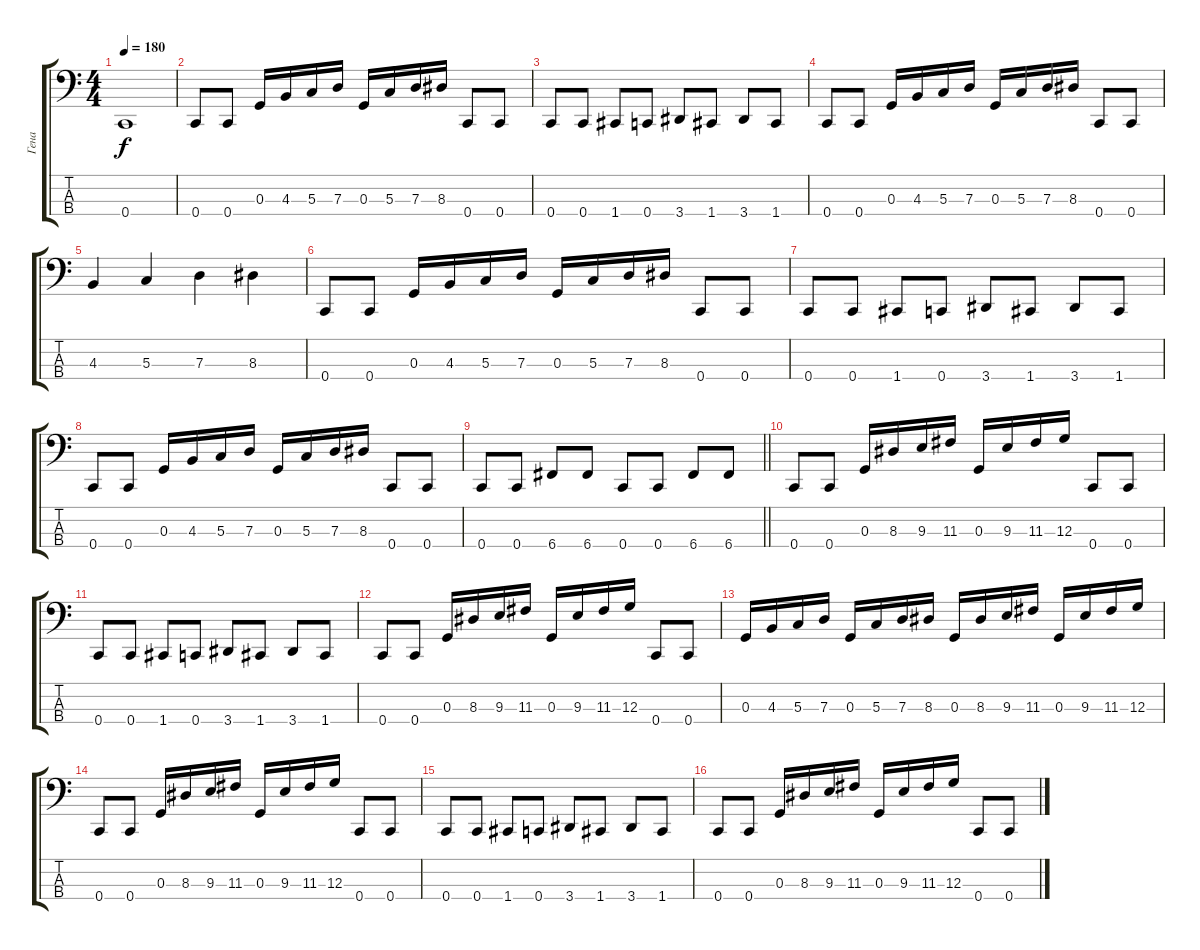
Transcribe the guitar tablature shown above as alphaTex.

\track ("Гена" "Гена") {instrument electricbasspick}
\staff {score tabs}
\tuning (F2 C2 G1 C1) {hide}
\ts (4 4)
\tempo 180
\clef f4
\ks c
0.4.1{dy f} |
0.4.8 0.4.8 0.3.16 4.3.16 5.3.16 7.3.16 0.3.16 5.3.16 7.3.16 8.3.16 0.4.8 0.4.8 |
0.4.8 0.4.8 1.4.8 0.4.8 3.4.8 1.4.8 3.4.8 1.4.8 |
0.4.8 0.4.8 0.3.16 4.3.16 5.3.16 7.3.16 0.3.16 5.3.16 7.3.16 8.3.16 0.4.8 0.4.8 |
4.3.4 5.3.4 7.3.4 8.3.4 |
0.4.8 0.4.8 0.3.16 4.3.16 5.3.16 7.3.16 0.3.16 5.3.16 7.3.16 8.3.16 0.4.8 0.4.8 |
0.4.8 0.4.8 1.4.8 0.4.8 3.4.8 1.4.8 3.4.8 1.4.8 |
0.4.8 0.4.8 0.3.16 4.3.16 5.3.16 7.3.16 0.3.16 5.3.16 7.3.16 8.3.16 0.4.8 0.4.8 |
\barLineRight lightlight
0.4.8 0.4.8 6.4.8 6.4.8 0.4.8 0.4.8 6.4.8 6.4.8 |
0.4.8 0.4.8 0.3.16 8.3.16 9.3.16 11.3.16 0.3.16 9.3.16 11.3.16 12.3.16 0.4.8 0.4.8 |
0.4.8 0.4.8 1.4.8 0.4.8 3.4.8 1.4.8 3.4.8 1.4.8 |
0.4.8 0.4.8 0.3.16 8.3.16 9.3.16 11.3.16 0.3.16 9.3.16 11.3.16 12.3.16 0.4.8 0.4.8 |
0.3.16 4.3.16 5.3.16 7.3.16 0.3.16 5.3.16 7.3.16 8.3.16 0.3.16 8.3.16 9.3.16 11.3.16 0.3.16 9.3.16 11.3.16 12.3.16 |
0.4.8 0.4.8 0.3.16 8.3.16 9.3.16 11.3.16 0.3.16 9.3.16 11.3.16 12.3.16 0.4.8 0.4.8 |
0.4.8 0.4.8 1.4.8 0.4.8 3.4.8 1.4.8 3.4.8 1.4.8 |
0.4.8 0.4.8 0.3.16 8.3.16 9.3.16 11.3.16 0.3.16 9.3.16 11.3.16 12.3.16 0.4.8 0.4.8
